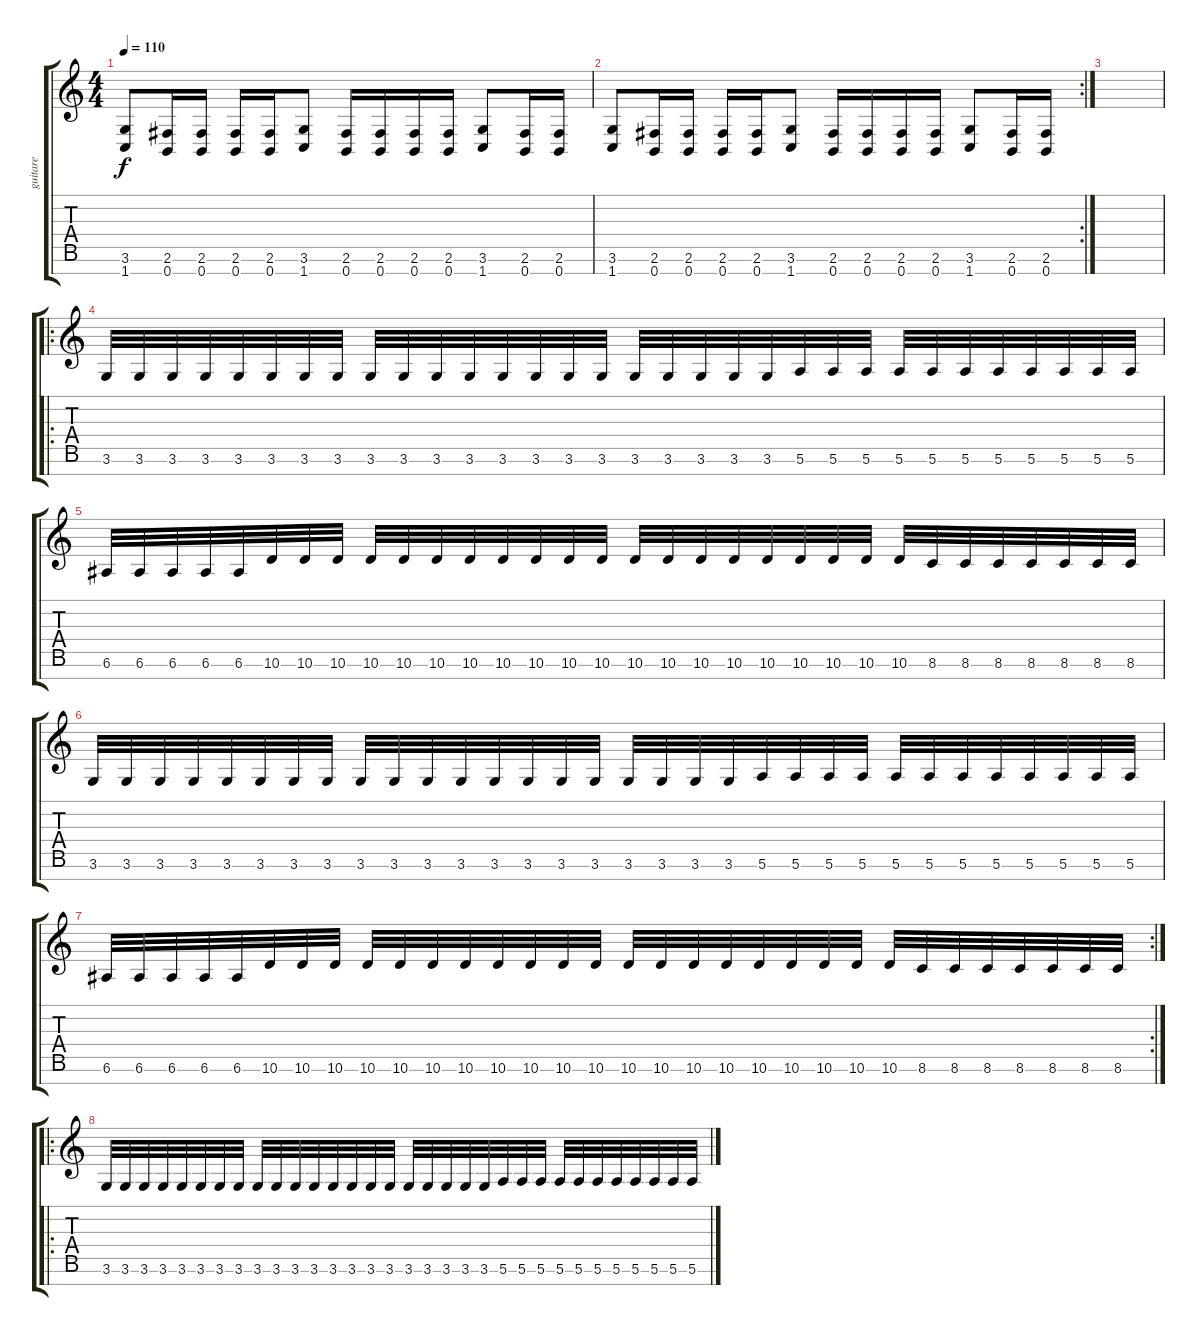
\track ("guitare" "guitare") {instrument distortionguitar}
\staff {score tabs}
\tuning (E4 B3 G3 D3 A2 E2 B1) {hide}
\ts (4 4)
\tempo 110
\clef g2
\ks c
(3.6 1.7).8{dy f} (2.6 0.7).16 (2.6 0.7).16 (2.6 0.7).16 (2.6 0.7).16 (3.6 1.7).8 (2.6 0.7).16 (2.6 0.7).16 (2.6 0.7).16 (2.6 0.7).16 (3.6 1.7).8 (2.6 0.7).16 (2.6 0.7).16 |
\rc 2
(3.6 1.7).8 (2.6 0.7).16 (2.6 0.7).16 (2.6 0.7).16 (2.6 0.7).16 (3.6 1.7).8 (2.6 0.7).16 (2.6 0.7).16 (2.6 0.7).16 (2.6 0.7).16 (3.6 1.7).8 (2.6 0.7).16 (2.6 0.7).16 |
|
\ro
3.6.32 3.6.32 3.6.32 3.6.32 3.6.32 3.6.32 3.6.32 3.6.32 3.6.32 3.6.32 3.6.32 3.6.32 3.6.32 3.6.32 3.6.32 3.6.32 3.6.32 3.6.32 3.6.32 3.6.32 3.6.32 5.6.32 5.6.32 5.6.32 5.6.32 5.6.32 5.6.32 5.6.32 5.6.32 5.6.32 5.6.32 5.6.32 |
6.6.32 6.6.32 6.6.32 6.6.32 6.6.32 10.6.32 10.6.32 10.6.32 10.6.32 10.6.32 10.6.32 10.6.32 10.6.32 10.6.32 10.6.32 10.6.32 10.6.32 10.6.32 10.6.32 10.6.32 10.6.32 10.6.32 10.6.32 10.6.32 10.6.32 8.6.32 8.6.32 8.6.32 8.6.32 8.6.32 8.6.32 8.6.32 |
3.6.32 3.6.32 3.6.32 3.6.32 3.6.32 3.6.32 3.6.32 3.6.32 3.6.32 3.6.32 3.6.32 3.6.32 3.6.32 3.6.32 3.6.32 3.6.32 3.6.32 3.6.32 3.6.32 3.6.32 5.6.32 5.6.32 5.6.32 5.6.32 5.6.32 5.6.32 5.6.32 5.6.32 5.6.32 5.6.32 5.6.32 5.6.32 |
\rc 2
6.6.32 6.6.32 6.6.32 6.6.32 6.6.32 10.6.32 10.6.32 10.6.32 10.6.32 10.6.32 10.6.32 10.6.32 10.6.32 10.6.32 10.6.32 10.6.32 10.6.32 10.6.32 10.6.32 10.6.32 10.6.32 10.6.32 10.6.32 10.6.32 10.6.32 8.6.32 8.6.32 8.6.32 8.6.32 8.6.32 8.6.32 8.6.32 |
\ro
3.6.32 3.6.32 3.6.32 3.6.32 3.6.32 3.6.32 3.6.32 3.6.32 3.6.32 3.6.32 3.6.32 3.6.32 3.6.32 3.6.32 3.6.32 3.6.32 3.6.32 3.6.32 3.6.32 3.6.32 3.6.32 5.6.32 5.6.32 5.6.32 5.6.32 5.6.32 5.6.32 5.6.32 5.6.32 5.6.32 5.6.32 5.6.32
